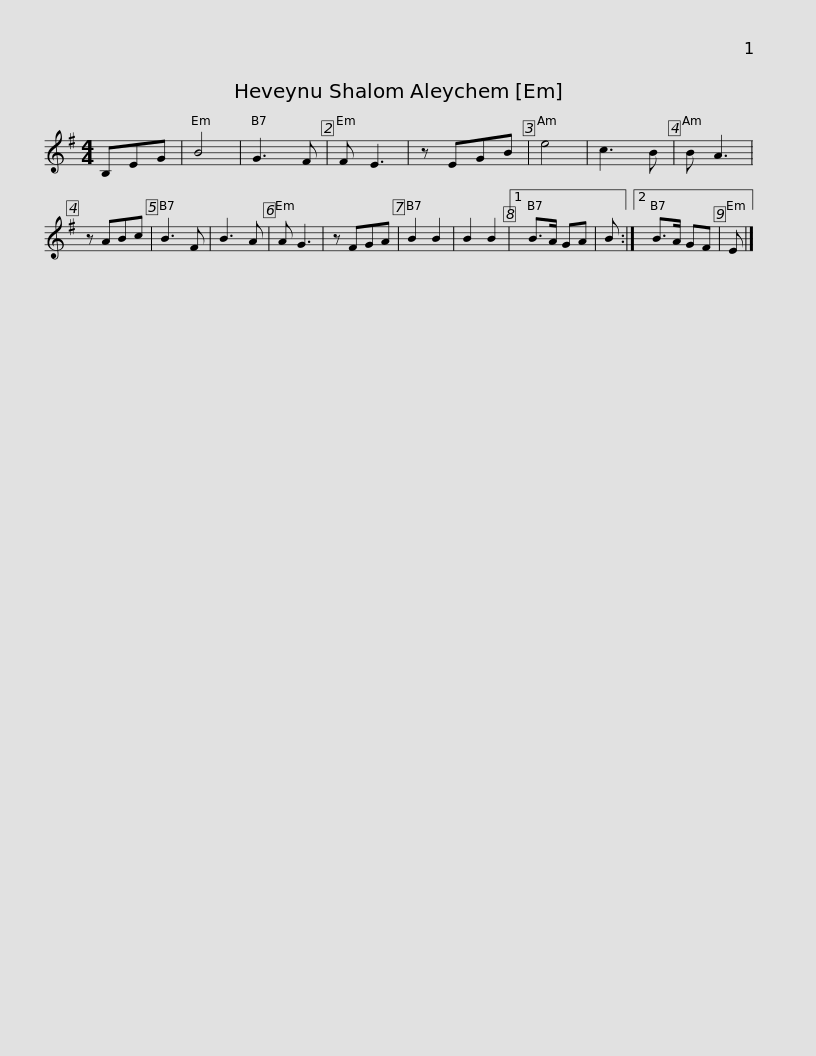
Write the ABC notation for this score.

X:1
L:1/8
M:4/4
I:linebreak $
K:Emin
V:1 treble
V:1
 B,EG | B4 | G3 F | F E3 | z EGB | %5
 e4 | c3 B | B A3 | z ABc | B3 F | %10
 B3 A | A G3 | z FGA |$ B2 B2 | B2 B2 |1 %15
 B>A GA | B :|2 B>A GF | E |] %19
